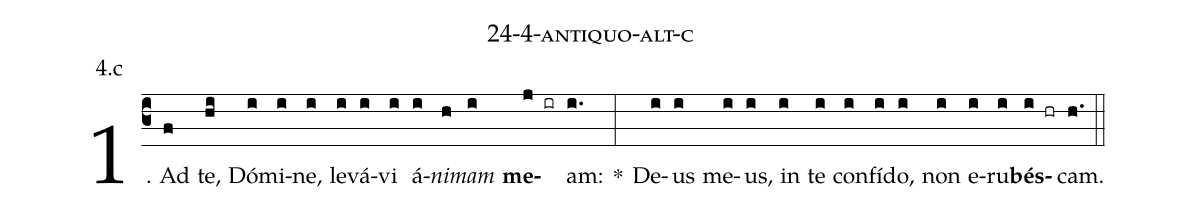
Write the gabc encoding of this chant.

name: 24-4-antiquo-alt-c;
annotation: 4.c;
%%
(c3)1. Ad(f) te,(hi) Dó(i)mi(i)ne,(i) le(i)vá(i)vi(i) á(i)<i>ni</i>(h)<i>mam</i>(i) <b>me</b>(j ir)am:(i.) *(:) De(i)us(i) me(i)us,(i) in(i) te(i) con(i)fí(i)do,(i) non(i) e(i)ru(i)<b>bés</b>(i hr)cam.(h.) (::)
